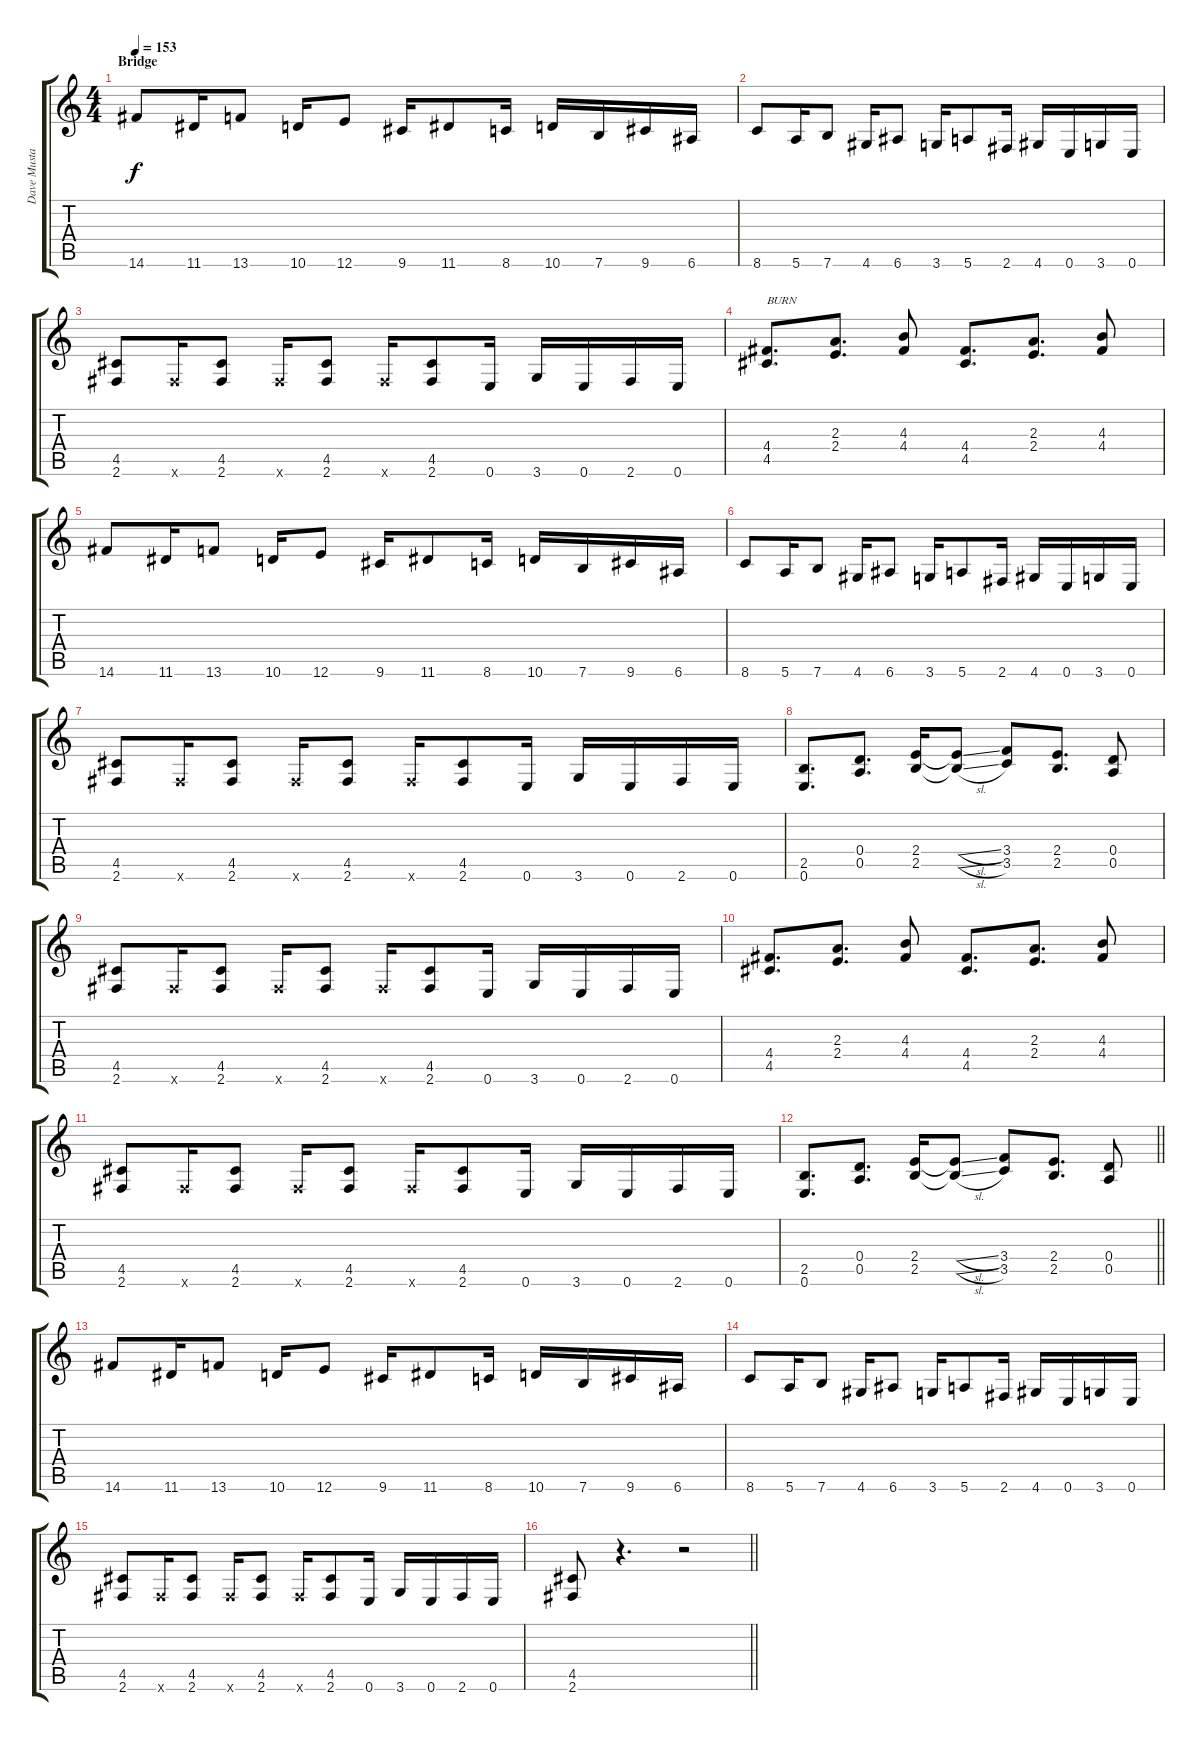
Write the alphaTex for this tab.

\track ("Dave Mustaine" "Dave Musta") {instrument distortionguitar}
\staff {score tabs}
\tuning (E4 B3 G3 D3 A2 E2) {hide}
\ts (4 4)
\section ("" "Bridge")
\tempo 153
\clef g2
\ks c
14.6.8{dy f} 11.6.16 13.6.8 10.6.16 12.6.8 9.6.16 11.6.8 8.6.16 10.6.16 7.6.16 9.6.16 6.6.16 |
8.6.8 5.6.16 7.6.8 4.6.16 6.6.8 3.6.16 5.6.8 2.6.16 4.6.16 0.6.16 3.6.16 0.6.16 |
(4.5 2.6).8 2.6{x}.16 (4.5 2.6).8 2.6{x}.16 (4.5 2.6).8 2.6{x}.16 (4.5 2.6).8 0.6.16 3.6.16 0.6.16 2.6.16 0.6.16 |
(4.4 4.5).8{d txt "BURN"} (2.3 2.4).8{d} (4.3 4.4).8 (4.4 4.5).8{d} (2.3 2.4).8{d} (4.3 4.4).8 |
14.6.8 11.6.16 13.6.8 10.6.16 12.6.8 9.6.16 11.6.8 8.6.16 10.6.16 7.6.16 9.6.16 6.6.16 |
8.6.8 5.6.16 7.6.8 4.6.16 6.6.8 3.6.16 5.6.8 2.6.16 4.6.16 0.6.16 3.6.16 0.6.16 |
(4.5 2.6).8 2.6{x}.16 (4.5 2.6).8 2.6{x}.16 (4.5 2.6).8 2.6{x}.16 (4.5 2.6).8 0.6.16 3.6.16 0.6.16 2.6.16 0.6.16 |
(2.5 0.6).8{d} (0.4 0.5).8{d} (2.4 2.5).16 (2.4{sl t} 2.5{sl t}).8 (3.4 3.5).8 (2.4 2.5).8{d} (0.4 0.5).8 |
(4.5 2.6).8 2.6{x}.16 (4.5 2.6).8 2.6{x}.16 (4.5 2.6).8 2.6{x}.16 (4.5 2.6).8 0.6.16 3.6.16 0.6.16 2.6.16 0.6.16 |
(4.4 4.5).8{d} (2.3 2.4).8{d} (4.3 4.4).8 (4.4 4.5).8{d} (2.3 2.4).8{d} (4.3 4.4).8 |
(4.5 2.6).8 2.6{x}.16 (4.5 2.6).8 2.6{x}.16 (4.5 2.6).8 2.6{x}.16 (4.5 2.6).8 0.6.16 3.6.16 0.6.16 2.6.16 0.6.16 |
\barLineRight lightlight
(2.5 0.6).8{d} (0.4 0.5).8{d} (2.4 2.5).16 (2.4{sl t} 2.5{sl t}).8 (3.4 3.5).8 (2.4 2.5).8{d} (0.4 0.5).8 |
\section ("" "")
14.6.8 11.6.16 13.6.8 10.6.16 12.6.8 9.6.16 11.6.8 8.6.16 10.6.16 7.6.16 9.6.16 6.6.16 |
8.6.8 5.6.16 7.6.8 4.6.16 6.6.8 3.6.16 5.6.8 2.6.16 4.6.16 0.6.16 3.6.16 0.6.16 |
(4.5 2.6).8 2.6{x}.16 (4.5 2.6).8 2.6{x}.16 (4.5 2.6).8 2.6{x}.16 (4.5 2.6).8 0.6.16 3.6.16 0.6.16 2.6.16 0.6.16 |
\barLineRight lightlight
(4.5 2.6).8 r.4{d} r.2
